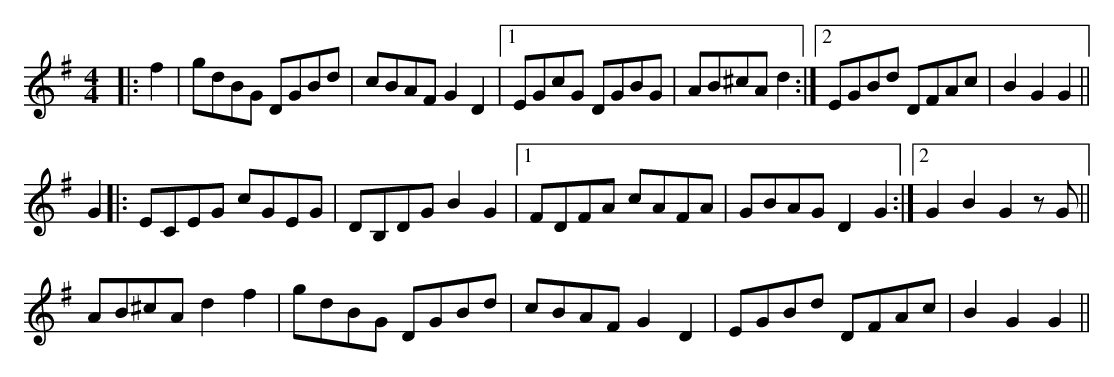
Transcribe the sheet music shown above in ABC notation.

X:1
M:4/4
K:G
|:f2|gdBG DGBd|cBAF G2 D2|1 EGcG DGBG|AB^cAd2:|2 EGBd DFAc|B2G2G2||
G2|:ECEG cGEG|DB,DG B2G2|1 FDFA cAFA|GBAG D2G2:|2 G2B2G2zG||
AB^cA d2f2|gdBG DGBd|cBAF G2D2|EGBd DFAc|B2G2G2||
